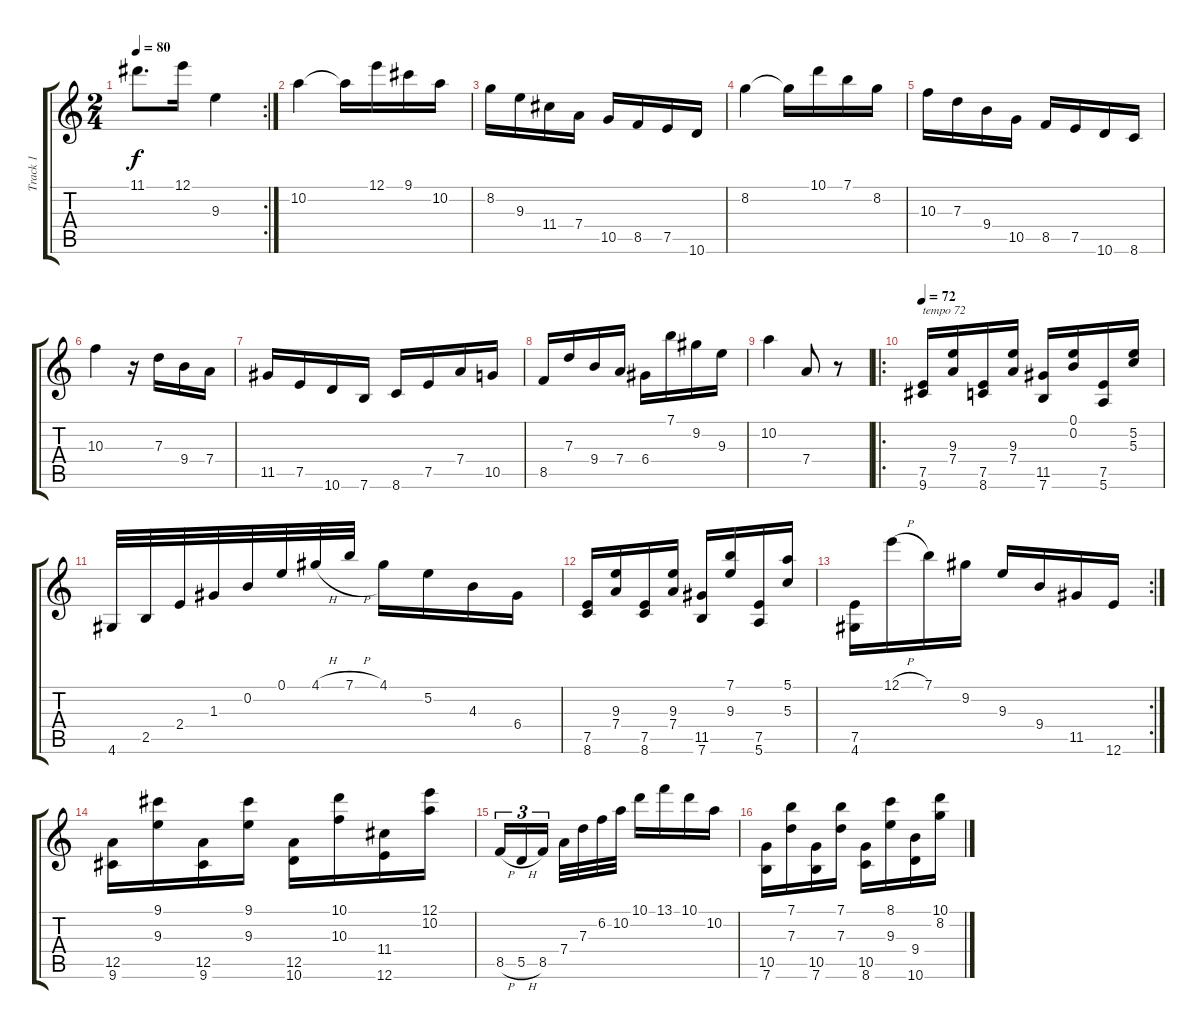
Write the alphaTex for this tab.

\track ("Track 1" "Track 1") {instrument acousticguitarsteel}
\staff {score tabs}
\tuning (E4 B3 G3 D3 A2 E2) {hide}
\rc 2
\ts (2 4)
\tempo 80
\clef g2
\ks c
11.1.8{d dy f} 12.1.16 9.3.4 |
10.2.4 10.2{t}.16 12.1.16 9.1.16 10.2.16 |
8.2.16 9.3.16 11.4.16 7.4.16 10.5.16 8.5.16 7.5.16 10.6.16 |
8.2.4 8.2{t}.16 10.1.16 7.1.16 8.2.16 |
10.3.16 7.3.16 9.4.16 10.5.16 8.5.16 7.5.16 10.6.16 8.6.16 |
10.3.4 r.16 7.3.16 9.4.16 7.4.16 |
11.5.16 7.5.16 10.6.16 7.6.16 8.6.16 7.5.16 7.4.16 10.5.16 |
8.5.16 7.3.16 9.4.16 7.4.16 6.4.16 7.1.16 9.2.16 9.3.16 |
10.2.4 7.4.8 r.8 |
\ro
\tempo 72
(7.5 9.6).16{txt "tempo 72"} (9.3 7.4).16 (7.5 8.6).16 (9.3 7.4).16 (11.5 7.6).16 (0.1 0.2).16 (7.5 5.6).16 (5.2 5.3).16 |
4.6.32 2.5.32 2.4.32 1.3.32 0.2.32 0.1.32 4.1{h}.32 7.1{h}.32 4.1.16 5.2.16 4.3.16 6.4.16 |
(7.5 8.6).16 (9.3 7.4).16 (7.5 8.6).16 (9.3 7.4).16 (11.5 7.6).16 (7.1 9.3).16 (7.5 5.6).16 (5.1 5.3).16 |
\rc 2
(7.5 4.6).16 12.1{h}.16 7.1.16 9.2.16 9.3.16 9.4.16 11.5.16 12.6.16 |
(12.5 9.6).16 (9.1 9.3).16 (12.5 9.6).16 (9.1 9.3).16 (12.5 10.6).16 (10.1 10.3).16 (11.4 12.6).16 (12.1 10.2).16 |
8.5{h}.16{tu (3 2)} 5.5{h}.16{tu (3 2)} 8.5.16{tu (3 2) beam splitsecondary} 7.4.32 7.3.32 6.2.32 10.2.32 10.1.16 13.1.16 10.1.16 10.2.16 |
(10.5 7.6).16 (7.1 7.3).16 (10.5 7.6).16 (7.1 7.3).16 (10.5 8.6).16 (8.1 9.3).16 (9.4 10.6).16 (10.1 8.2).16
